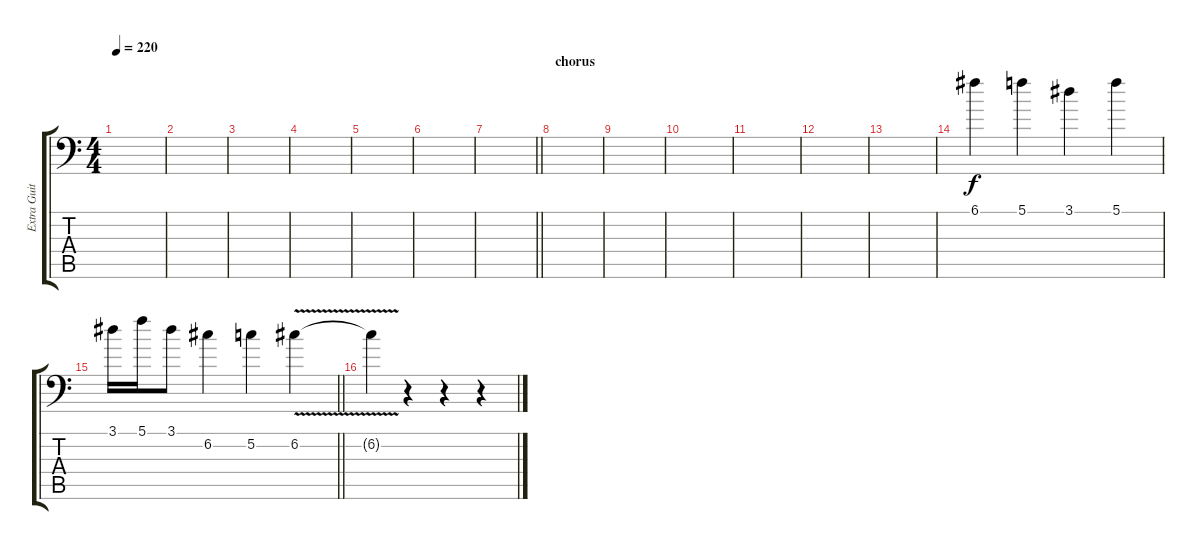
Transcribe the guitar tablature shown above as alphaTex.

\track ("Extra Guitar" "Extra Guit") {instrument distortionguitar}
\staff {score tabs}
\tuning (C4 G3 Eb3 Bb2 F2 Bb1) {hide}
\ts (4 4)
\tempo 220
\clef f4
\ks c
|
|
|
|
|
|
\barLineRight lightlight
|
\section ("" "chorus")
|
|
|
|
|
|
6.1.4 5.1.4 3.1.4 5.1.4 |
\barLineRight lightlight
3.1.16 5.1.16 3.1.8 6.2.4 5.2.4 6.2{v}.4 |
6.2{t}.4 r.4 r.4 r.4
